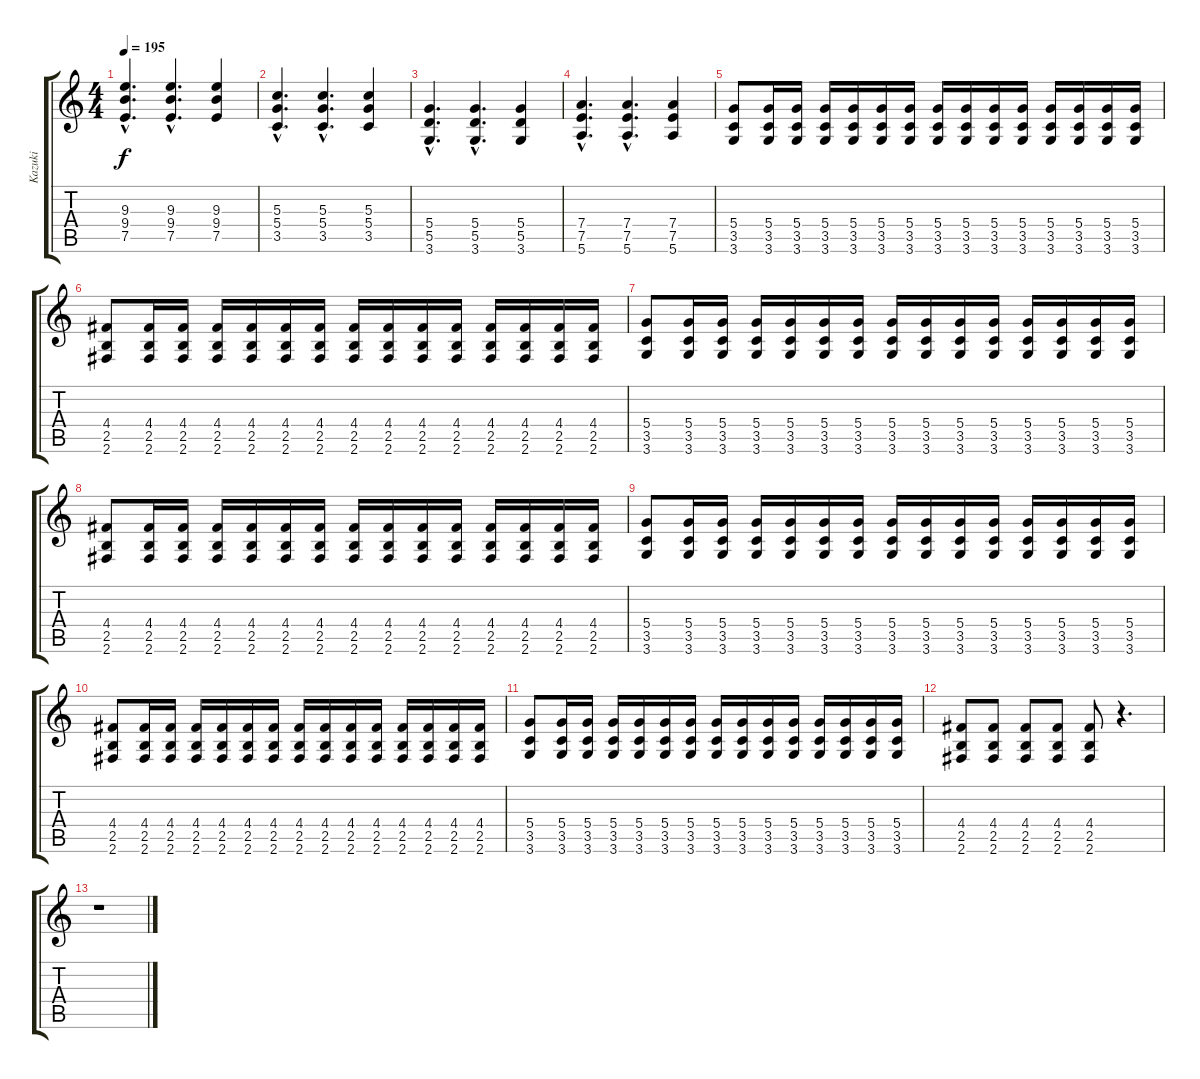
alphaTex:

\track ("Kazuki" "Kazuki") {instrument distortionguitar}
\staff {score tabs}
\tuning (E4 B3 G3 D3 A2 E2) {hide}
\ts (4 4)
\tempo 195
\clef g2
\ks c
(9.3{hac} 9.4{hac} 7.5{hac}).4{d dy f} (9.3{hac} 9.4{hac} 7.5{hac}).4{d} (9.3 9.4 7.5).4 |
(5.3{hac} 5.4{hac} 3.5{hac}).4{d} (5.3{hac} 5.4{hac} 3.5{hac}).4{d} (5.3 5.4 3.5).4 |
(5.4{hac} 5.5{hac} 3.6{hac}).4{d} (5.4{hac} 5.5{hac} 3.6{hac}).4{d} (5.4 5.5 3.6).4 |
(7.4{hac} 7.5{hac} 5.6{hac}).4{d} (7.4{hac} 7.5{hac} 5.6{hac}).4{d} (7.4 7.5 5.6).4 |
(5.4 3.5 3.6).8 (5.4 3.5 3.6).16 (5.4 3.5 3.6).16 (5.4 3.5 3.6).16 (5.4 3.5 3.6).16 (5.4 3.5 3.6).16 (5.4 3.5 3.6).16 (5.4 3.5 3.6).16 (5.4 3.5 3.6).16 (5.4 3.5 3.6).16 (5.4 3.5 3.6).16 (5.4 3.5 3.6).16 (5.4 3.5 3.6).16 (5.4 3.5 3.6).16 (5.4 3.5 3.6).16 |
(4.4 2.5 2.6).8 (4.4 2.5 2.6).16 (4.4 2.5 2.6).16 (4.4 2.5 2.6).16 (4.4 2.5 2.6).16 (4.4 2.5 2.6).16 (4.4 2.5 2.6).16 (4.4 2.5 2.6).16 (4.4 2.5 2.6).16 (4.4 2.5 2.6).16 (4.4 2.5 2.6).16 (4.4 2.5 2.6).16 (4.4 2.5 2.6).16 (4.4 2.5 2.6).16 (4.4 2.5 2.6).16 |
(5.4 3.5 3.6).8 (5.4 3.5 3.6).16 (5.4 3.5 3.6).16 (5.4 3.5 3.6).16 (5.4 3.5 3.6).16 (5.4 3.5 3.6).16 (5.4 3.5 3.6).16 (5.4 3.5 3.6).16 (5.4 3.5 3.6).16 (5.4 3.5 3.6).16 (5.4 3.5 3.6).16 (5.4 3.5 3.6).16 (5.4 3.5 3.6).16 (5.4 3.5 3.6).16 (5.4 3.5 3.6).16 |
(4.4 2.5 2.6).8 (4.4 2.5 2.6).16 (4.4 2.5 2.6).16 (4.4 2.5 2.6).16 (4.4 2.5 2.6).16 (4.4 2.5 2.6).16 (4.4 2.5 2.6).16 (4.4 2.5 2.6).16 (4.4 2.5 2.6).16 (4.4 2.5 2.6).16 (4.4 2.5 2.6).16 (4.4 2.5 2.6).16 (4.4 2.5 2.6).16 (4.4 2.5 2.6).16 (4.4 2.5 2.6).16 |
(5.4 3.5 3.6).8 (5.4 3.5 3.6).16 (5.4 3.5 3.6).16 (5.4 3.5 3.6).16 (5.4 3.5 3.6).16 (5.4 3.5 3.6).16 (5.4 3.5 3.6).16 (5.4 3.5 3.6).16 (5.4 3.5 3.6).16 (5.4 3.5 3.6).16 (5.4 3.5 3.6).16 (5.4 3.5 3.6).16 (5.4 3.5 3.6).16 (5.4 3.5 3.6).16 (5.4 3.5 3.6).16 |
(4.4 2.5 2.6).8 (4.4 2.5 2.6).16 (4.4 2.5 2.6).16 (4.4 2.5 2.6).16 (4.4 2.5 2.6).16 (4.4 2.5 2.6).16 (4.4 2.5 2.6).16 (4.4 2.5 2.6).16 (4.4 2.5 2.6).16 (4.4 2.5 2.6).16 (4.4 2.5 2.6).16 (4.4 2.5 2.6).16 (4.4 2.5 2.6).16 (4.4 2.5 2.6).16 (4.4 2.5 2.6).16 |
(5.4 3.5 3.6).8 (5.4 3.5 3.6).16 (5.4 3.5 3.6).16 (5.4 3.5 3.6).16 (5.4 3.5 3.6).16 (5.4 3.5 3.6).16 (5.4 3.5 3.6).16 (5.4 3.5 3.6).16 (5.4 3.5 3.6).16 (5.4 3.5 3.6).16 (5.4 3.5 3.6).16 (5.4 3.5 3.6).16 (5.4 3.5 3.6).16 (5.4 3.5 3.6).16 (5.4 3.5 3.6).16 |
(4.4 2.5 2.6).8 (4.4 2.5 2.6).8 (4.4 2.5 2.6).8 (4.4 2.5 2.6).8 (4.4 2.5 2.6).8 r.4{d} |
r.1
